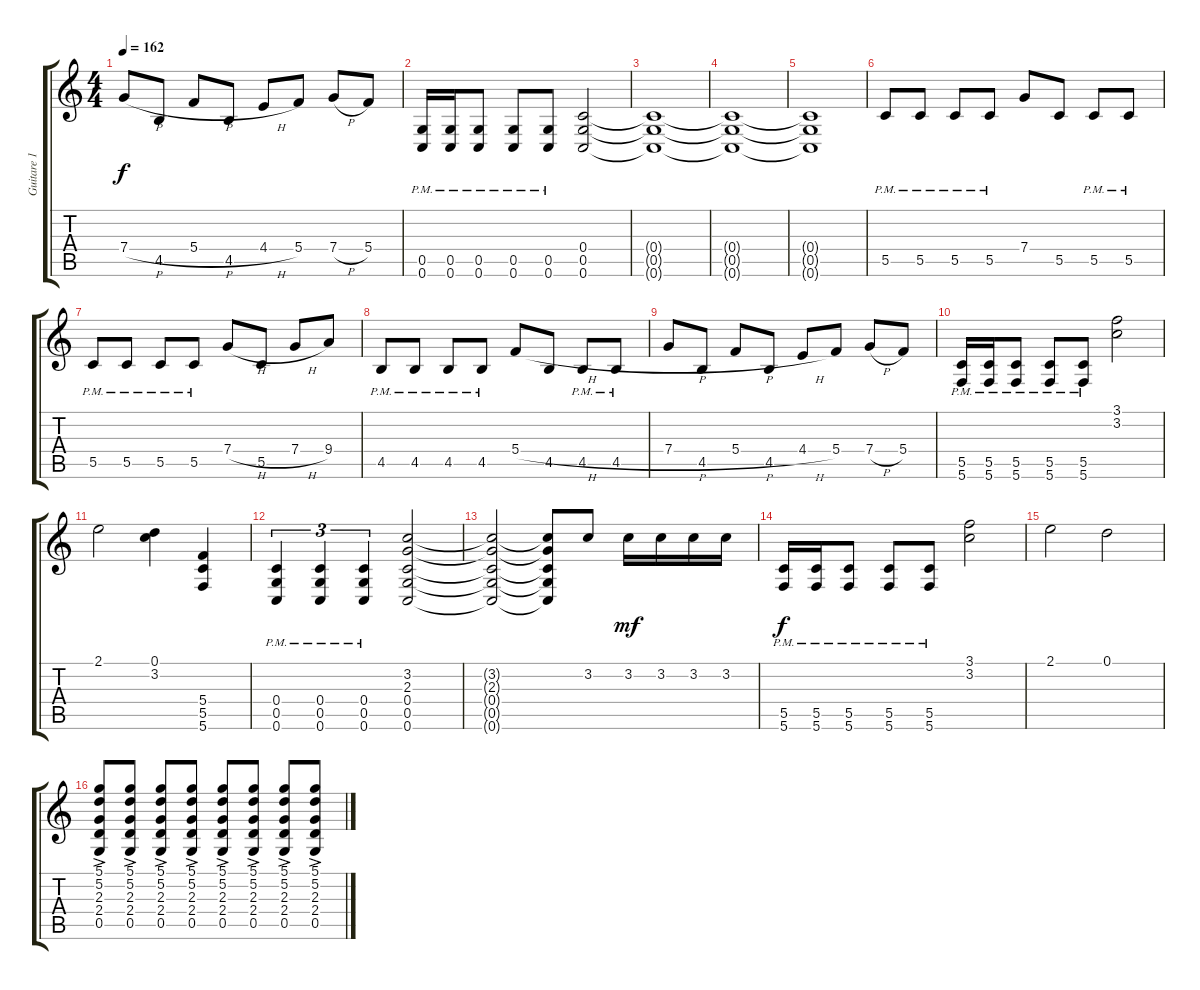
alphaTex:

\track ("Guitare 1" "Guitare 1") {instrument distortionguitar}
\staff {score tabs}
\tuning (D4 A3 F3 C3 G2 C2) {hide}
\ts (4 4)
\tempo 162
\clef g2
\ks c
7.4{h}.8{dy f} 4.5.8 5.4{h}.8 4.5.8 4.4{h}.8 5.4.8 7.4{h}.8 5.4.8 |
(0.5{pm} 0.6{pm}).16 (0.5{pm} 0.6{pm}).16 (0.5{pm} 0.6{pm}).8 (0.5{pm} 0.6{pm}).8 (0.5{pm} 0.6{pm}).8 (0.4 0.5 0.6).2 |
(0.4{t} 0.5{t} 0.6{t}).1 |
(0.4{t} 0.5{t} 0.6{t}).1 |
(0.4{t} 0.5{t} 0.6{t}).1 |
5.5{pm}.8 5.5{pm}.8 5.5{pm}.8 5.5{pm}.8 7.4.8 5.5.8 5.5{pm}.8 5.5{pm}.8 |
5.5{pm}.8 5.5{pm}.8 5.5{pm}.8 5.5{pm}.8 7.4{h}.8 5.5.8 7.4{h}.8 9.4.8 |
4.5{pm}.8 4.5{pm}.8 4.5{pm}.8 4.5{pm}.8 5.4{h}.8 4.5.8 4.5{pm}.8 4.5{pm}.8 |
7.4{h}.8 4.5.8 5.4{h}.8 4.5.8 4.4{h}.8 5.4.8 7.4{h}.8 5.4.8 |
(5.5{pm} 5.6{pm}).16 (5.5{pm} 5.6{pm}).16 (5.5{pm} 5.6{pm}).8 (5.5{pm} 5.6{pm}).8 (5.5{pm} 5.6{pm}).8 (3.1 3.2).2 |
2.1.2 (0.1 3.2).4 (5.4 5.5 5.6).4 |
(0.4{pm} 0.5{pm} 0.6{pm}).4{tu (3 2)} (0.4{pm} 0.5{pm} 0.6{pm}).4{tu (3 2)} (0.4{pm} 0.5{pm} 0.6{pm}).4{tu (3 2)} (3.2 2.3 0.4 0.5 0.6).2 |
(3.2{t} 2.3{t} 0.4{t} 0.5{t} 0.6{t}).2 (3.2{t} 2.3{t} 0.4{t} 0.5{t} 0.6{t}).8 3.2.8 3.2.16{dy mf} 3.2.16 3.2.16 3.2.16 |
(5.5{pm} 5.6{pm}).16{dy f} (5.5{pm} 5.6{pm}).16 (5.5{pm} 5.6{pm}).8 (5.5{pm} 5.6{pm}).8 (5.5{pm} 5.6{pm}).8 (3.1 3.2).2 |
2.1.2 0.1.2 |
(5.1{ac} 5.2 2.3 2.4 0.5).8 (5.1{ac} 5.2 2.3 2.4 0.5).8 (5.1{ac} 5.2 2.3 2.4 0.5).8 (5.1{ac} 5.2 2.3 2.4 0.5).8 (5.1{ac} 5.2 2.3 2.4 0.5).8 (5.1{ac} 5.2 2.3 2.4 0.5).8 (5.1{ac} 5.2 2.3 2.4 0.5).8 (5.1{ac} 5.2 2.3 2.4 0.5).8
